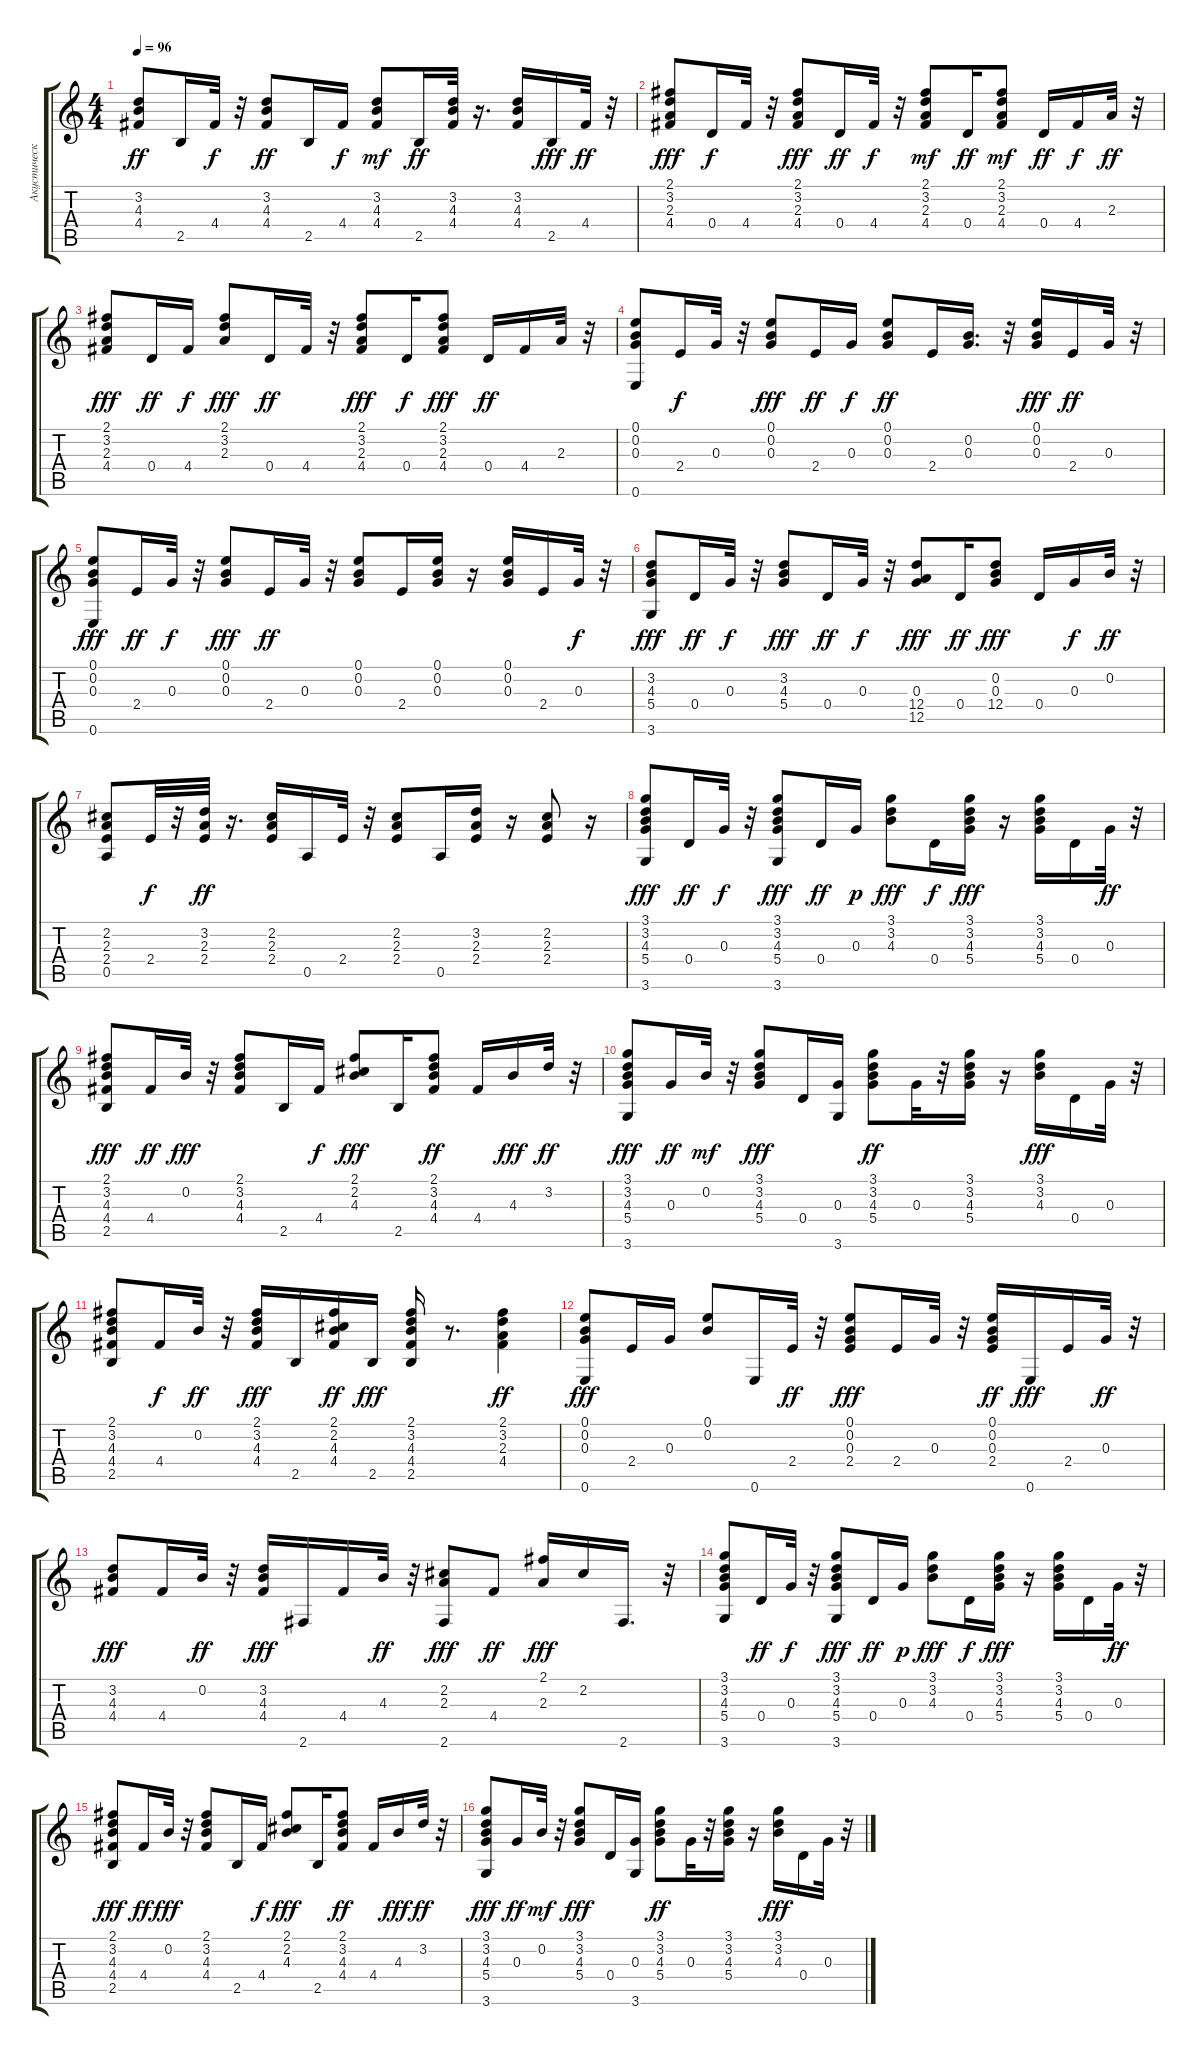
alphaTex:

\track ("Акустический Гранд Роял" "Акустическ") {instrument acousticguitarsteel}
\staff {score tabs}
\tuning (E4 B3 G3 D3 A2 E2) {hide}
\ts (4 4)
\tempo 96
\clef g2
\ks c
(3.2 4.3 4.4).8{dy ff} 2.5.16 4.4.32{dy f} r.32 (3.2 4.3 4.4).8{dy ff} 2.5.16 4.4.16{dy f} (3.2 4.3 4.4).8{dy mf} 2.5.16{dy ff} (3.2 4.3 4.4).32 r.16{d} (3.2 4.3 4.4).16 2.5.16{dy fff} 4.4.32{dy ff} r.32 |
(2.1 3.2 2.3 4.4).8{dy fff} 0.4.16{dy f} 4.4.32 r.32 (2.1 3.2 2.3 4.4).8{dy fff} 0.4.16{dy ff} 4.4.32{dy f} r.32 (2.1 3.2 2.3 4.4).8{dy mf} 0.4.16{dy ff} (2.1 3.2 2.3 4.4).8{dy mf} 0.4.16{dy ff} 4.4.16{dy f} 2.3.32{dy ff} r.32 |
(2.1 3.2 2.3 4.4).8{dy fff} 0.4.16{dy ff} 4.4.16{dy f} (2.1 3.2 2.3).8{dy fff} 0.4.16{dy ff} 4.4.32 r.32 (2.1 3.2 2.3 4.4).8{dy fff} 0.4.16{dy f} (2.1 3.2 2.3 4.4).8{dy fff} 0.4.16{dy ff} 4.4.16 2.3.32 r.32 |
(0.1 0.2 0.3 0.6).8 2.4.16{dy f} 0.3.32 r.32 (0.1 0.2 0.3).8{dy fff} 2.4.16{dy ff} 0.3.16{dy f} (0.1 0.2 0.3).8{dy ff} 2.4.16 (0.2 0.3).16{d} r.32 (0.1 0.2 0.3).16{dy fff} 2.4.16{dy ff} 0.3.32 r.32 |
(0.1 0.2 0.3 0.6).8{dy fff} 2.4.16{dy ff} 0.3.32{dy f} r.32 (0.1 0.2 0.3).8{dy fff} 2.4.16{dy ff} 0.3.32 r.32 (0.1 0.2 0.3).8 2.4.16 (0.1 0.2 0.3).16 r.16 (0.1 0.2 0.3).16 2.4.16 0.3.32{dy f} r.32 |
(3.2 4.3 5.4 3.6).8{dy fff} 0.4.16{dy ff} 0.3.32{dy f} r.32 (3.2 4.3 5.4).8{dy fff} 0.4.16{dy ff} 0.3.32{dy f} r.32 (0.3 12.4 12.5).8{dy fff} 0.4.16{dy ff} (0.2 0.3 12.4).8{dy fff} 0.4.16 0.3.16{dy f} 0.2.32{dy ff} r.32 |
(2.2 2.3 2.4 0.5).8 2.4.32{dy f} r.32 (3.2 2.3 2.4).32{dy ff} r.16{d} (2.2 2.3 2.4).16 0.5.16 2.4.32 r.32 (2.2 2.3 2.4).8 0.5.16 (3.2 2.3 2.4).16 r.16 (2.2 2.3 2.4).8 r.16 |
(3.1 3.2 4.3 5.4 3.6).8{dy fff} 0.4.16{dy ff} 0.3.32{dy f} r.32 (3.1 3.2 4.3 5.4 3.6).8{dy fff} 0.4.16{dy ff} 0.3.16{dy p} (3.1 3.2 4.3).8{dy fff} 0.4.16{dy f} (3.1 3.2 4.3 5.4).16{dy fff} r.16 (3.1 3.2 4.3 5.4).16 0.4.16 0.3.32{dy ff} r.32 |
(2.1 3.2 4.3 4.4 2.5).8{dy fff} 4.4.16{dy ff} 0.2.32{dy fff} r.32 (2.1 3.2 4.3 4.4).8 2.5.16 4.4.16{dy f} (2.1 2.2 4.3).8{dy fff} 2.5.16 (2.1 3.2 4.3 4.4).8{dy ff} 4.4.16 4.3.16{dy fff} 3.2.32{dy ff} r.32 |
(3.1 3.2 4.3 5.4 3.6).8{dy fff} 0.3.16{dy ff} 0.2.32{dy mf} r.32 (3.1 3.2 4.3 5.4).8{dy fff} 0.4.16 (0.3 3.6).16 (3.1 3.2 4.3 5.4).8{dy ff} 0.3.32 r.32 (3.1 3.2 4.3 5.4).16 r.16 (3.1 3.2 4.3).16{dy fff} 0.4.16 0.3.32 r.32 |
(2.1 3.2 4.3 4.4 2.5).8 4.4.16{dy f} 0.2.32{dy ff} r.32 (2.1 3.2 4.3 4.4).16{dy fff} 2.5.16 (2.1 2.2 4.3 4.4).16{dy ff} 2.5.16{dy fff} (2.1 3.2 4.3 4.4 2.5).16 r.8{d} (2.1 3.2 2.3 4.4).4{dy ff} |
(0.1 0.2 0.3 0.6).8{dy fff} 2.4.16 0.3.16 (0.1 0.2).8 0.6.16 2.4.32{dy ff} r.32 (0.1 0.2 0.3 2.4).8{dy fff} 2.4.16 0.3.32 r.32 (0.1 0.2 0.3 2.4).16{dy ff} 0.6.16{dy fff} 2.4.16 0.3.32{dy ff} r.32 |
(3.2 4.3 4.4).8{dy fff} 4.4.16 0.2.32{dy ff} r.32 (3.2 4.3 4.4).16{dy fff} 2.6.16 4.4.16 4.3.32{dy ff} r.32 (2.2 2.3 2.6).8{dy fff} 4.4.8{dy ff} (2.1 2.3).16{dy fff} 2.2.16 2.6.16{d} r.32 |
(3.1 3.2 4.3 5.4 3.6).8 0.4.16{dy ff} 0.3.32{dy f} r.32 (3.1 3.2 4.3 5.4 3.6).8{dy fff} 0.4.16{dy ff} 0.3.16{dy p} (3.1 3.2 4.3).8{dy fff} 0.4.16{dy f} (3.1 3.2 4.3 5.4).16{dy fff} r.16 (3.1 3.2 4.3 5.4).16 0.4.16 0.3.32{dy ff} r.32 |
(2.1 3.2 4.3 4.4 2.5).8{dy fff} 4.4.16{dy ff} 0.2.32{dy fff} r.32 (2.1 3.2 4.3 4.4).8 2.5.16 4.4.16{dy f} (2.1 2.2 4.3).8{dy fff} 2.5.16 (2.1 3.2 4.3 4.4).8{dy ff} 4.4.16 4.3.16{dy fff} 3.2.32{dy ff} r.32 |
(3.1 3.2 4.3 5.4 3.6).8{dy fff} 0.3.16{dy ff} 0.2.32{dy mf} r.32 (3.1 3.2 4.3 5.4).8{dy fff} 0.4.16 (0.3 3.6).16 (3.1 3.2 4.3 5.4).8{dy ff} 0.3.32 r.32 (3.1 3.2 4.3 5.4).16 r.16 (3.1 3.2 4.3).16{dy fff} 0.4.16 0.3.32 r.32
